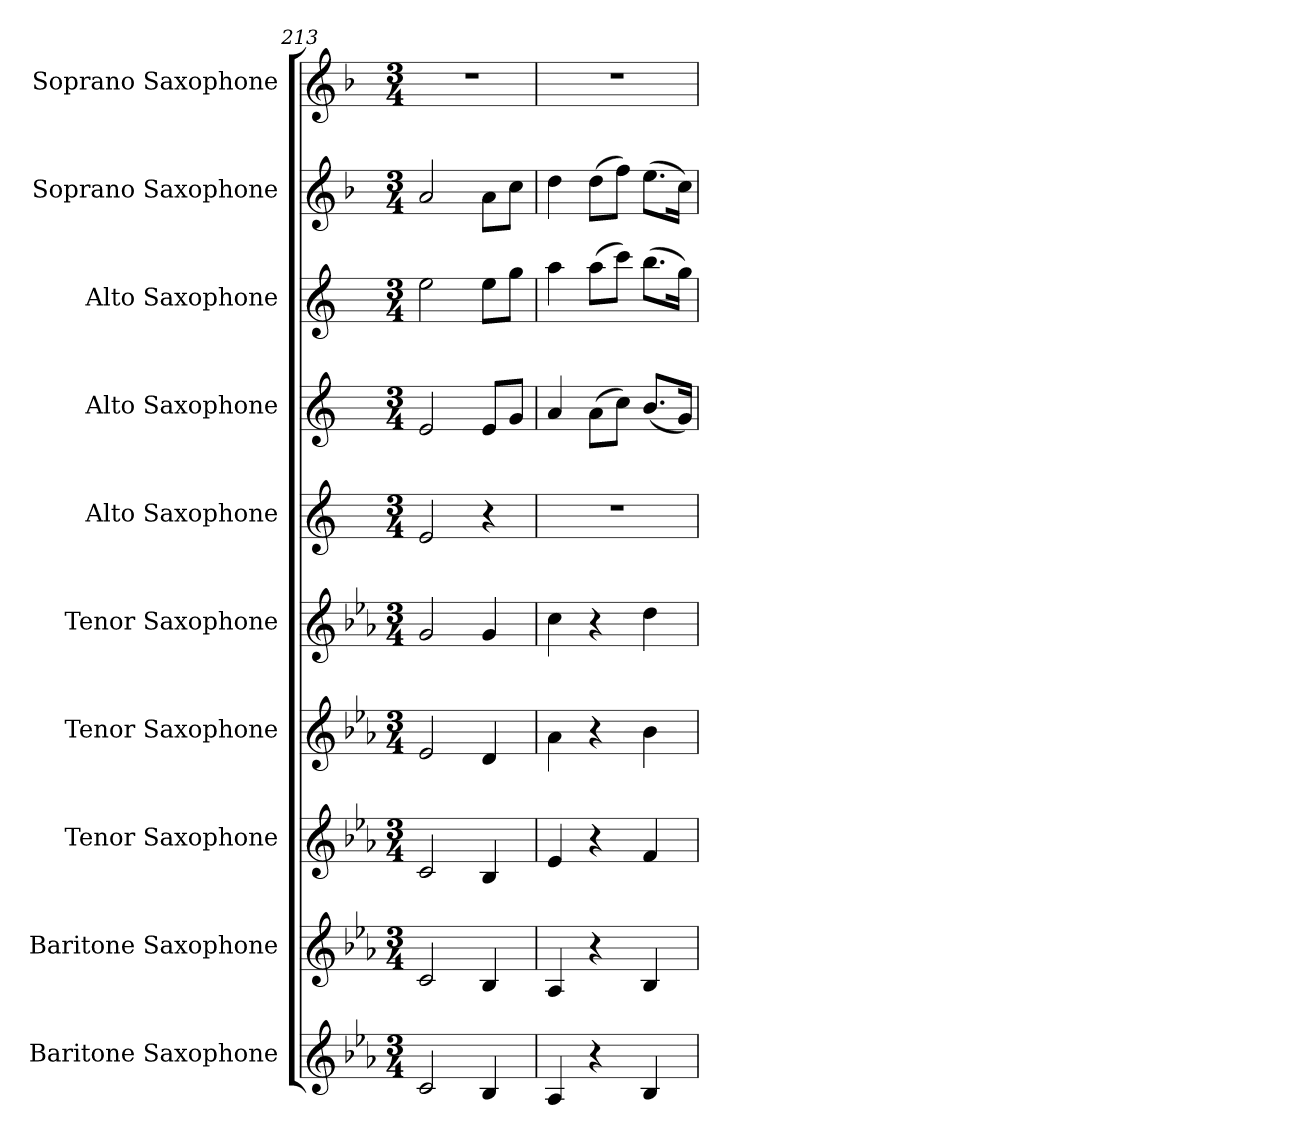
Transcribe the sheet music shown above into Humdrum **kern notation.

**kern	**kern	**kern	**kern	**kern	**kern	**kern	**kern	**kern	**kern
*part10	*part9	*part8	*part7	*part6	*part5	*part4	*part3	*part2	*part1
*staff10	*staff9	*staff8	*staff7	*staff6	*staff5	*staff4	*staff3	*staff2	*staff1
*I"Baritone Saxophone	*I"Baritone Saxophone	*I"Tenor Saxophone	*I"Tenor Saxophone	*I"Tenor Saxophone	*I"Alto Saxophone	*I"Alto Saxophone	*I"Alto Saxophone	*I"Soprano Saxophone	*I"Soprano Saxophone
*I'Bar. Sax.	*I'Bar. Sax.	*I'T. Sax.	*I'T. Sax.	*I'T. Sax.	*I'A. Sax.	*I'A. Sax.	*I'A. Sax.	*I'S. Sax.	*I'S. Sax.
*clefG2	*clefG2	*clefG2	*clefG2	*clefG2	*clefG2	*clefG2	*clefG2	*clefG2	*clefG2
*ITrd12c21	*ITrd12c21	*ITrd8c14	*ITrd8c14	*ITrd8c14	*ITrd5c9	*ITrd5c9	*ITrd5c9	*ITrd1c2	*ITrd1c2
*k[b-e-a-]	*k[b-e-a-]	*k[b-e-a-]	*k[b-e-a-]	*k[b-e-a-]	*k[b-e-a-]	*k[b-e-a-]	*k[b-e-a-]	*k[b-e-a-]	*k[b-e-a-]
*M3/4	*M3/4	*M3/4	*M3/4	*M3/4	*M3/4	*M3/4	*M3/4	*M3/4	*M3/4
=213	=213	=213	=213	=213	=213	=213	=213	=213	=213
2C/	2C/	2C/	2E-/	2G/	2G/	2G/	2g\	2g/	2.r
4BB-/	4BB-/	4BB-/	4D/	4G/	4r	8G/L	8g\L	8g\L	.
.	.	.	.	.	.	8B-/J	8b-\J	8b-\J	.
!!LO:PB:g=z
=214	=214	=214	=214	=214	=214	=214	=214	=214	=214
4AA-/	4AA-/	4E-/	4A-\	4c\	2.r	4c/	4cc\	4cc\	2.r
4r	4r	4r	4r	4r	.	(8c\L	(8cc\L	(8cc\L	.
.	.	.	.	.	.	8e-\J)	8ee-\J)	8ee-\J)	.
4BB-/	4BB-/	4F/	4B-\	4d\	.	(8.d/L	(8.dd\L	(8.dd\L	.
.	.	.	.	.	.	16B-/Jk)	16b-\Jk)	16b-\Jk)	.
=	=	=	=	=	=	=	=	=	=
*-	*-	*-	*-	*-	*-	*-	*-	*-	*-
